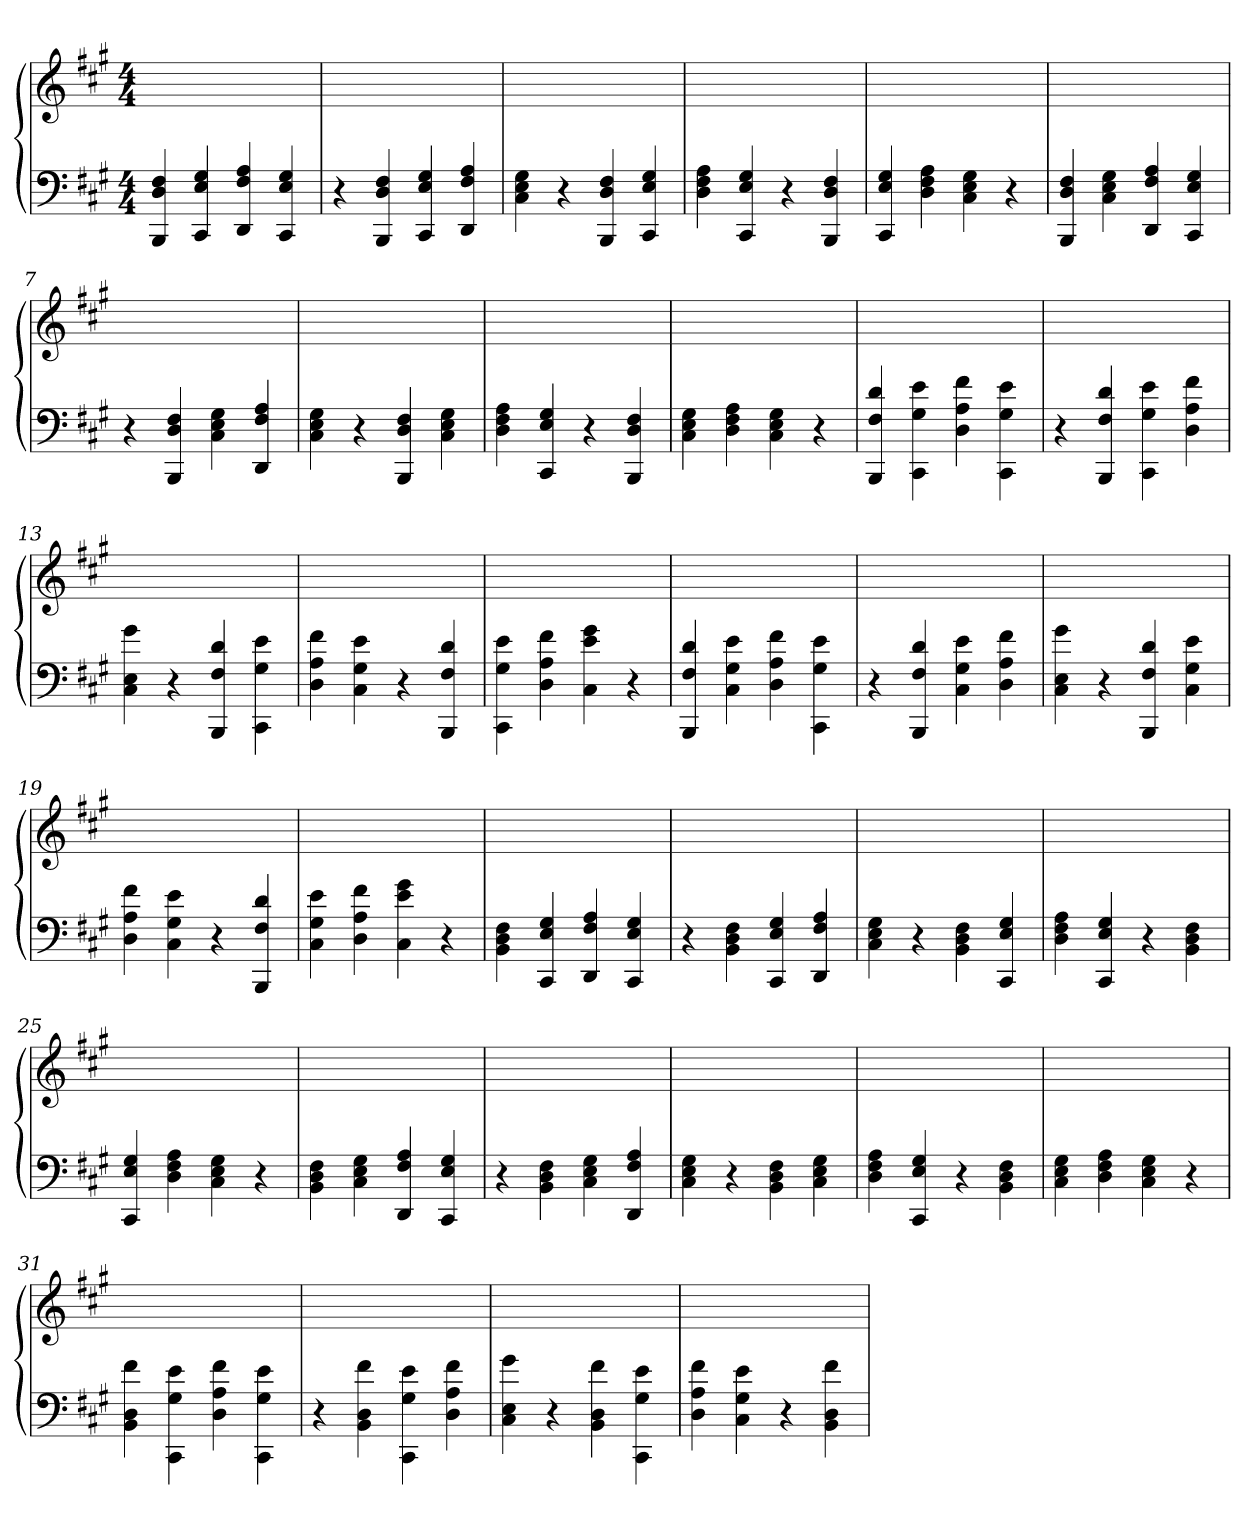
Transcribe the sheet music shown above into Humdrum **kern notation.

**kern	**kern
*part2	*part1
*staff2	*staff1
*clefF4	*clefG2
*k[f#c#g#]	*k[f#c#g#]
*A:	*A:
*M4/4	*M4/4
*MM60	*MM60
=1	=1
4BBB 4D 4F#	1ryy
4CC# 4E 4G#	.
4DD 4F# 4A	.
4CC# 4E 4G#	.
=2	=2
4r	1ryy
4BBB 4D 4F#	.
4CC# 4E 4G#	.
4DD 4F# 4A	.
=3	=3
4C# 4E 4G#	1ryy
4r	.
4BBB 4D 4F#	.
4CC# 4E 4G#	.
=4	=4
4D 4F# 4A	1ryy
4CC# 4E 4G#	.
4r	.
4BBB 4D 4F#	.
=5	=5
4CC# 4E 4G#	1ryy
4D 4F# 4A	.
4C# 4E 4G#	.
4r	.
=6	=6
4BBB 4D 4F#	1ryy
4C# 4E 4G#	.
4DD 4F# 4A	.
4CC# 4E 4G#	.
=7	=7
4r	1ryy
4BBB 4D 4F#	.
4C# 4E 4G#	.
4DD 4F# 4A	.
=8	=8
4C# 4E 4G#	1ryy
4r	.
4BBB 4D 4F#	.
4C# 4E 4G#	.
=9	=9
4D 4F# 4A	1ryy
4CC# 4E 4G#	.
4r	.
4BBB 4D 4F#	.
=10	=10
4C# 4E 4G#	1ryy
4D 4F# 4A	.
4C# 4E 4G#	.
4r	.
=11	=11
4BBB 4F# 4d	1ryy
4CC# 4G# 4e	.
4D 4A 4f#	.
4CC# 4G# 4e	.
=12	=12
4r	1ryy
4BBB 4F# 4d	.
4CC# 4G# 4e	.
4D 4A 4f#	.
=13	=13
4C# 4E 4g#	1ryy
4r	.
4BBB 4F# 4d	.
4CC# 4G# 4e	.
=14	=14
4D 4A 4f#	1ryy
4C# 4G# 4e	.
4r	.
4BBB 4F# 4d	.
=15	=15
4CC# 4G# 4e	1ryy
4D 4A 4f#	.
4C# 4e 4g#	.
4r	.
=16	=16
4BBB 4F# 4d	1ryy
4C# 4G# 4e	.
4D 4A 4f#	.
4CC# 4G# 4e	.
=17	=17
4r	1ryy
4BBB 4F# 4d	.
4C# 4G# 4e	.
4D 4A 4f#	.
=18	=18
4C# 4E 4g#	1ryy
4r	.
4BBB 4F# 4d	.
4C# 4G# 4e	.
=19	=19
4D 4A 4f#	1ryy
4C# 4G# 4e	.
4r	.
4BBB 4F# 4d	.
=20	=20
4C# 4G# 4e	1ryy
4D 4A 4f#	.
4C# 4e 4g#	.
4r	.
=21	=21
4BB 4D 4F#	1ryy
4CC# 4E 4G#	.
4DD 4F# 4A	.
4CC# 4E 4G#	.
=22	=22
4r	1ryy
4BB 4D 4F#	.
4CC# 4E 4G#	.
4DD 4F# 4A	.
=23	=23
4C# 4E 4G#	1ryy
4r	.
4BB 4D 4F#	.
4CC# 4E 4G#	.
=24	=24
4D 4F# 4A	1ryy
4CC# 4E 4G#	.
4r	.
4BB 4D 4F#	.
=25	=25
4CC# 4E 4G#	1ryy
4D 4F# 4A	.
4C# 4E 4G#	.
4r	.
=26	=26
4BB 4D 4F#	1ryy
4C# 4E 4G#	.
4DD 4F# 4A	.
4CC# 4E 4G#	.
=27	=27
4r	1ryy
4BB 4D 4F#	.
4C# 4E 4G#	.
4DD 4F# 4A	.
=28	=28
4C# 4E 4G#	1ryy
4r	.
4BB 4D 4F#	.
4C# 4E 4G#	.
=29	=29
4D 4F# 4A	1ryy
4CC# 4E 4G#	.
4r	.
4BB 4D 4F#	.
=30	=30
4C# 4E 4G#	1ryy
4D 4F# 4A	.
4C# 4E 4G#	.
4r	.
=31	=31
4BB 4D 4f#	1ryy
4CC# 4G# 4e	.
4D 4A 4f#	.
4CC# 4G# 4e	.
=32	=32
4r	1ryy
4BB 4D 4f#	.
4CC# 4G# 4e	.
4D 4A 4f#	.
=33	=33
4C# 4E 4g#	1ryy
4r	.
4BB 4D 4f#	.
4CC# 4G# 4e	.
=34	=34
4D 4A 4f#	1ryy
4C# 4G# 4e	.
4r	.
4BB 4D 4f#	.
=	=
*-	*-
